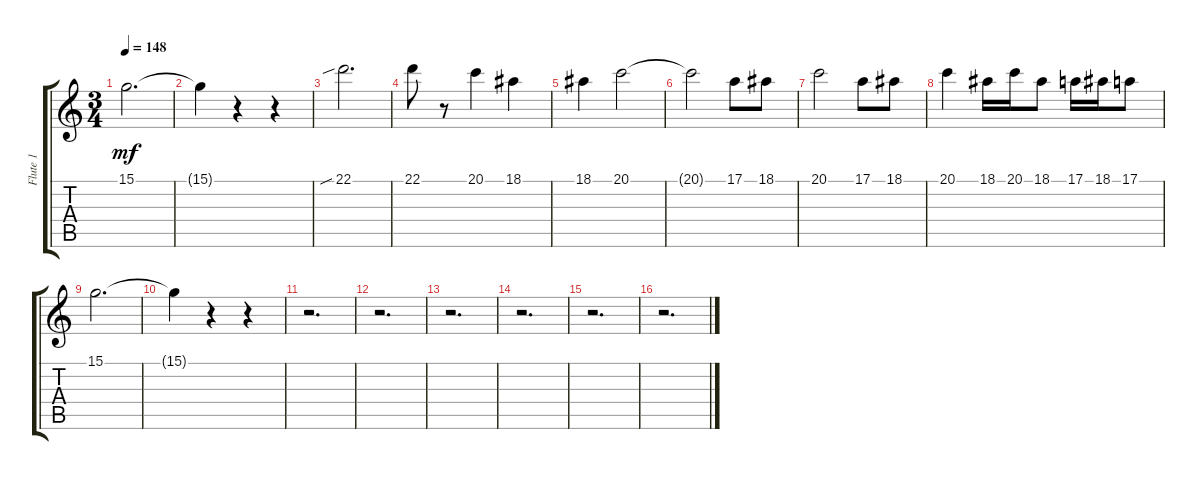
\track ("Flute 1" "Flute 1") {instrument flute}
\staff {score tabs}
\tuning (E4 B3 G3 D3 A2 E2) {hide}
\ts (3 4)
\tempo 148
\clef g2
\ks c
15.1.2{d dy mf} |
15.1{t}.4 r.4 r.4 |
22.1{sib}.2{d} |
22.1.8 r.8 20.1.4 18.1.4 |
18.1.4 20.1.2 |
20.1{t}.2 17.1.8 18.1.8 |
20.1.2 17.1.8 18.1.8 |
20.1.4 18.1.16 20.1.16 18.1.8 17.1.16 18.1.16 17.1.8 |
15.1.2{d} |
15.1{t}.4 r.4 r.4 |
r.2{d} |
r.2{d} |
r.2{d} |
r.2{d} |
r.2{d} |
r.2{d}
